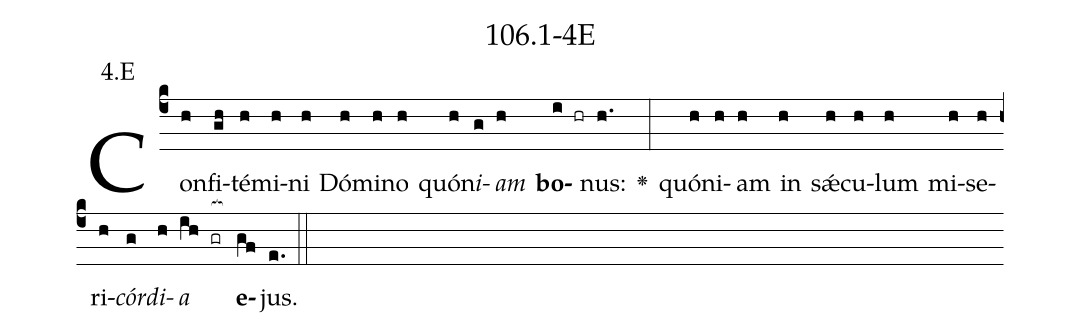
name: 106.1-4E;
annotation: 4.E;
%%
(c4)Con(h)fi(gh)té(h)mi(h)ni(h) Dó(h)mi(h)no(h) quón(h)<i>i</i>(g)<i>am</i>(h) <b>bo</b>(i hr)nus:(h.) <v>\greheightstar</v>(:) quón(h)i(h)am(h) in(h) sǽ(h)cu(h)lum(h) mi(h)se(h)ri(h)<i>cór</i>(g)<i>di</i>(h)<i>a</i>(ih gr[ocb:1{]) <b>e</b>(gf[ocb:0}])jus.(e.) (::)


%E(h) u(g) o(h) u(ih) a(gf) e.(e.) (::)
